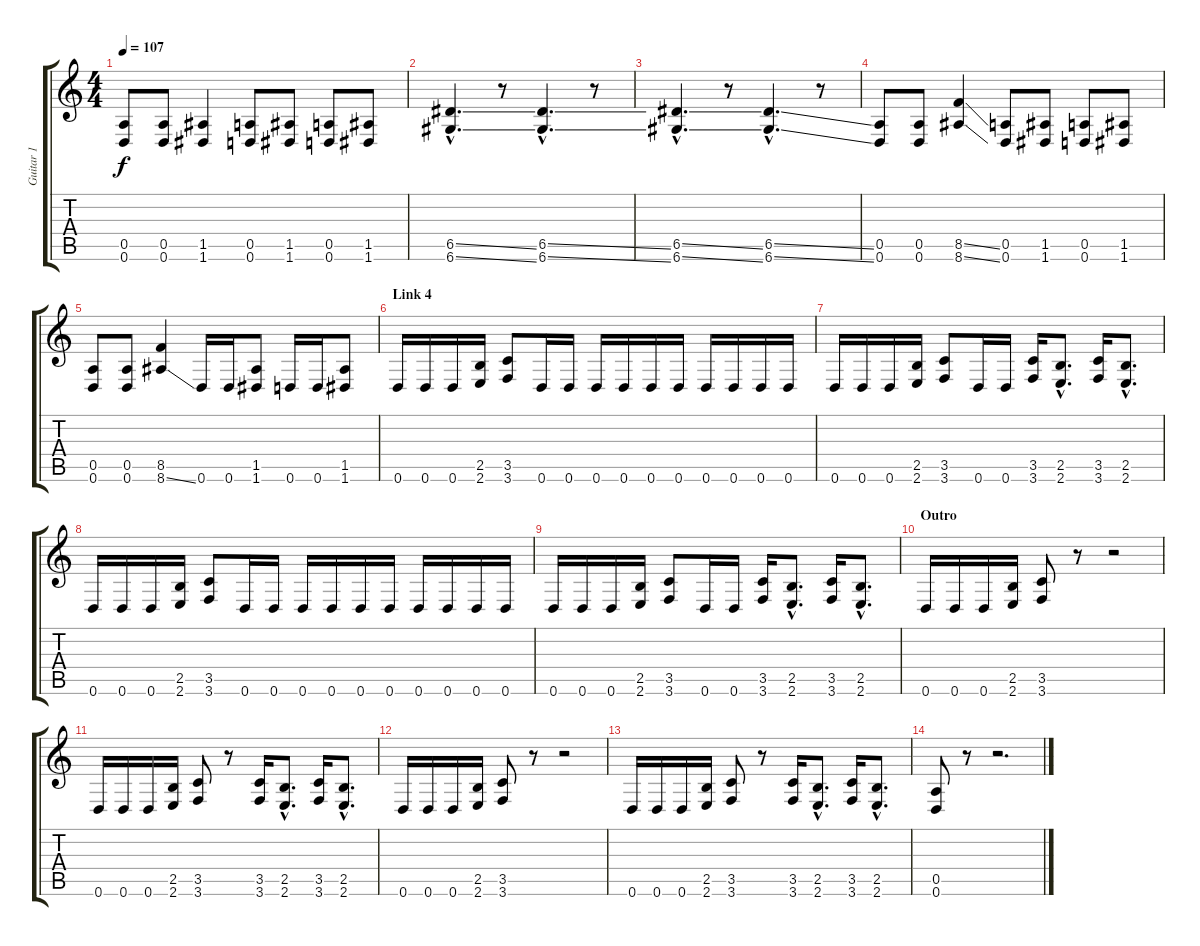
\track ("Guitar 1" "Guitar 1") {instrument distortionguitar}
\staff {score tabs}
\tuning (E4 B3 G3 D3 A2 D2) {hide}
\ts (4 4)
\tempo 107
\clef g2
\ks c
(0.5 0.6).8{dy f} (0.5 0.6).8 (1.5 1.6).4 (0.5 0.6).8 (1.5 1.6).8 (0.5 0.6).8 (1.5 1.6).8 |
(6.5{ss hac} 6.6{ss hac}).4{d} r.8 (6.5{ss hac} 6.6{ss hac}).4{d} r.8 |
(6.5{ss hac} 6.6{ss hac}).4{d} r.8 (6.5{ss hac} 6.6{ss hac}).4{d} r.8 |
(0.5 0.6).8 (0.5 0.6).8 (8.5{ss} 8.6{ss}).4 (0.5 0.6).8 (1.5 1.6).8 (0.5 0.6).8 (1.5 1.6).8 |
(0.5 0.6).8 (0.5 0.6).8 (8.5 8.6{ss}).4 0.6.16 0.6.16 (1.5 1.6).8 0.6.16 0.6.16 (1.5 1.6).8 |
\section ("" "Link 4")
0.6.16 0.6.16 0.6.16 (2.5 2.6).16 (3.5 3.6).8 0.6.16 0.6.16 0.6.16 0.6.16 0.6.16 0.6.16 0.6.16 0.6.16 0.6.16 0.6.16 |
0.6.16 0.6.16 0.6.16 (2.5 2.6).16 (3.5 3.6).8 0.6.16 0.6.16 (3.5 3.6).16 (2.5{hac} 2.6{hac}).8{d} (3.5 3.6).16 (2.5{hac} 2.6{hac}).8{d} |
0.6.16 0.6.16 0.6.16 (2.5 2.6).16 (3.5 3.6).8 0.6.16 0.6.16 0.6.16 0.6.16 0.6.16 0.6.16 0.6.16 0.6.16 0.6.16 0.6.16 |
0.6.16 0.6.16 0.6.16 (2.5 2.6).16 (3.5 3.6).8 0.6.16 0.6.16 (3.5 3.6).16 (2.5{hac} 2.6{hac}).8{d} (3.5 3.6).16 (2.5{hac} 2.6{hac}).8{d} |
\section ("" "Outro")
0.6.16 0.6.16 0.6.16 (2.5 2.6).16 (3.5 3.6).8 r.8 r.2 |
0.6.16 0.6.16 0.6.16 (2.5 2.6).16 (3.5 3.6).8 r.8 (3.5 3.6).16 (2.5{hac} 2.6{hac}).8{d} (3.5 3.6).16 (2.5{hac} 2.6{hac}).8{d} |
0.6.16 0.6.16 0.6.16 (2.5 2.6).16 (3.5 3.6).8 r.8 r.2 |
0.6.16 0.6.16 0.6.16 (2.5 2.6).16 (3.5 3.6).8 r.8 (3.5 3.6).16 (2.5{hac} 2.6{hac}).8{d} (3.5 3.6).16 (2.5{hac} 2.6{hac}).8{d} |
(0.5 0.6).8 r.8 r.2{d}
